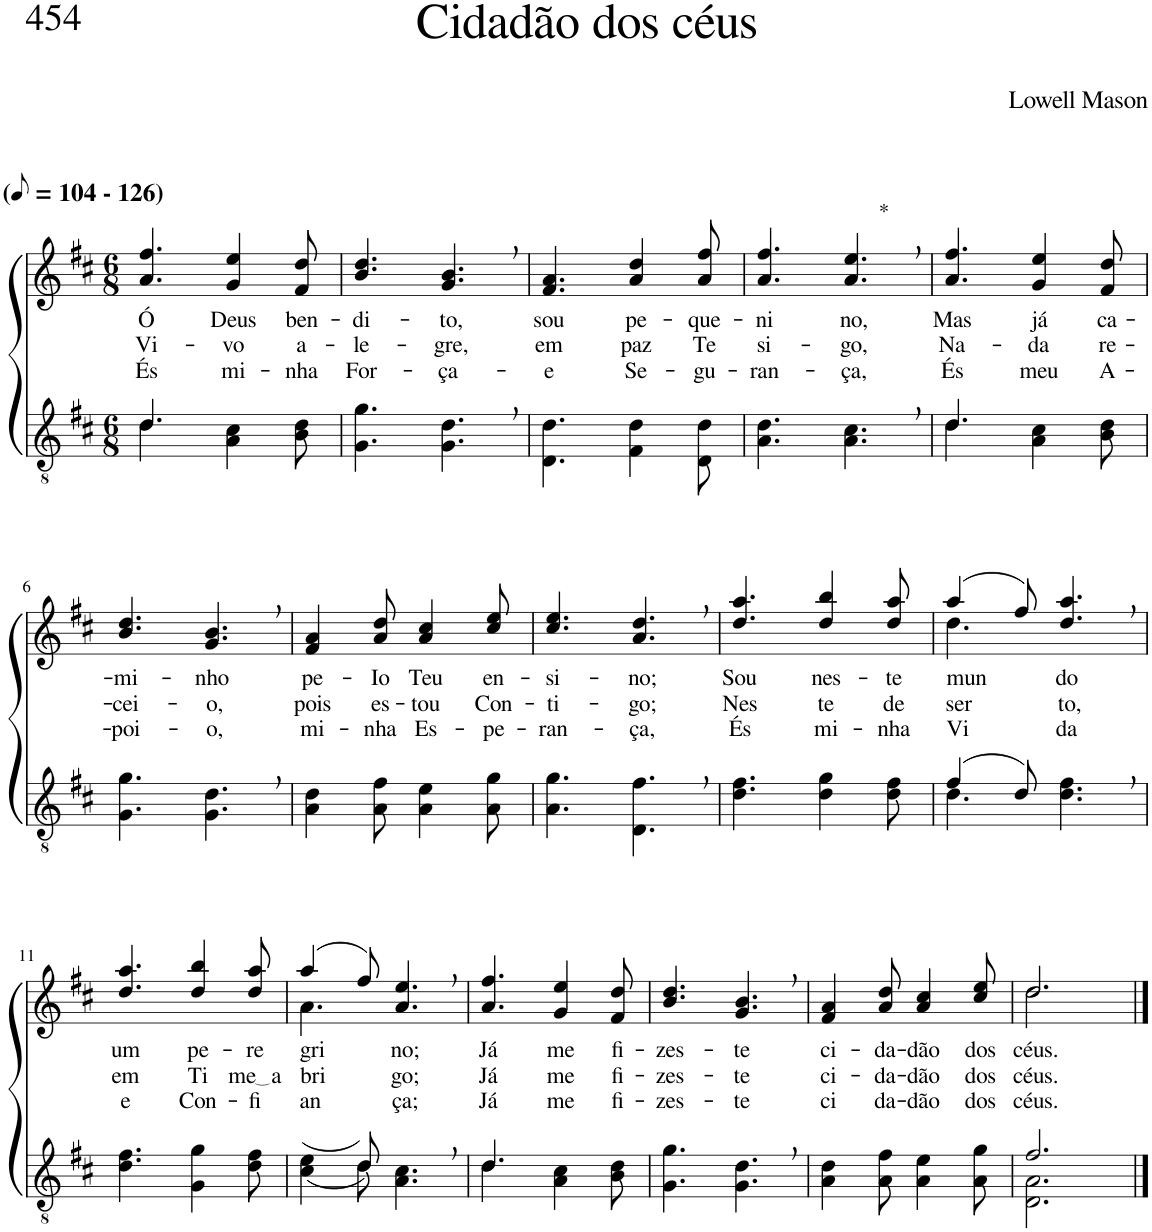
**kern	**kern	**text	**text	**text
*part2	*part1	*part1	*part1	*part1
*staff2	*staff1	*staff1	*staff1	*staff1
*I"Parte III e IV	*I"Parte I e II	*	*	*
*clefGv2	*clefG2	*	*	*
*Trd4c7	*Trd4c7	*	*	*
*k[f#c#]	*k[f#c#]	*	*	*
*M6/8	*M6/8	*	*	*
*MM52	*MM52	*	*	*
=1	=1	=1	=1	=1
*^	*	*	*	*
!	!	!LO:TX:a:B:t=(	!	!	!
!	!	!LO:TX:a:B:t=- 126)	!	!	!
!	!	!	!LO:LY:b	!LO:LY:b	!LO:LY:b
4.d/	4.d\	4.a/ 4.ff#/	Ó	Vi-	És
!	!	!	!LO:LY:b	!LO:LY:b	!LO:LY:b
4.ryy	4A\ 4c#\	4g/ 4ee/	Deus	-vo	mi-
!	!	!	!LO:LY:b	!LO:LY:b	!LO:LY:b
.	8B\ 8d\	8f#/ 8dd/	ben-	a-	-nha
=2	=2	=2	=2	=2	=2
!	!	!	!LO:LY:b	!LO:LY:b	!LO:LY:b
*v	*v	*	*	*	*
4.G\ 4.g\	4.b/ 4.dd/	-di-	-le-	For-
!	!	!LO:LY:b	!LO:LY:b	!LO:LY:b
4.G\, 4.d\,	4.g/, 4.b/,	-to,	-gre,	-ça-
=3	=3	=3	=3	=3
!	!	!LO:LY:b	!LO:LY:b	!LO:LY:b
4.D\ 4.d\	4.f#/ 4.a/	sou	em	-e
!	!	!LO:LY:b	!LO:LY:b	!LO:LY:b
4F#\ 4d\	4a/ 4dd/	pe-	paz	Se-
!	!	!LO:LY:b	!LO:LY:b	!LO:LY:b
8D\ 8d\	8a/ 8ff#/	-que-	Te	-gu-
=4	=4	=4	=4	=4
!	!	!LO:LY:b	!LO:LY:b	!LO:LY:b
4.A\ 4.d\	4.a/ 4.ff#/	-ni	si-	-ran-
!	!LO:TX:a:t=*	!	!	!
!	!	!LO:LY:b	!LO:LY:b	!LO:LY:b
4.A\, 4.c#\,	4.a/, 4.ee/,	no,	-go,	-ça,
=5	=5	=5	=5	=5
*^	*	*	*	*
!	!	!	!LO:LY:b	!LO:LY:b	!LO:LY:b
4.d/	4.d\	4.a/ 4.ff#/	Mas	Na-	És
!	!	!	!LO:LY:b	!LO:LY:b	!LO:LY:b
4.ryy	4A\ 4c#\	4g/ 4ee/	já	-da	meu
!	!	!	!LO:LY:b	!LO:LY:b	!LO:LY:b
.	8B\ 8d\	8f#/ 8dd/	ca-	re-	A-
!!LO:LB:g=z
=6	=6	=6	=6	=6	=6
!	!	!	!LO:LY:b	!LO:LY:b	!LO:LY:b
*v	*v	*	*	*	*
4.G\ 4.g\	4.b/ 4.dd/	-mi-	-cei-	-poi-
!	!	!LO:LY:b	!LO:LY:b	!LO:LY:b
4.G\, 4.d\,	4.g/, 4.b/,	-nho	-o,	-o,
=7	=7	=7	=7	=7
!	!	!LO:LY:b	!LO:LY:b	!LO:LY:b
4A\ 4d\	4f#/ 4a/	pe-	pois	mi-
!	!	!LO:LY:b	!LO:LY:b	!LO:LY:b
8A\ 8f#\	8a/ 8dd/	-Io	es-	-nha
!	!	!LO:LY:b	!LO:LY:b	!LO:LY:b
4A\ 4e\	4a/ 4cc#/	Teu	-tou	Es-
!	!	!LO:LY:b	!LO:LY:b	!LO:LY:b
8A\ 8g\	8cc#/ 8ee/	en-	Con-	-pe-
=8	=8	=8	=8	=8
!	!	!LO:LY:b	!LO:LY:b	!LO:LY:b
4.A\ 4.g\	4.cc#/ 4.ee/	-si-	-ti-	-ran-
!	!	!LO:LY:b	!LO:LY:b	!LO:LY:b
4.D\, 4.f#\,	4.a/, 4.dd/,	-no;	-go;	-ça,
=9	=9	=9	=9	=9
!	!	!LO:LY:b	!LO:LY:b	!LO:LY:b
4.d\ 4.f#\	4.dd/ 4.aa/	Sou	Nes	És
!	!	!LO:LY:b	!LO:LY:b	!LO:LY:b
4d\ 4g\	4dd/ 4bb/	nes-	te	mi-
!	!	!LO:LY:b	!LO:LY:b	!LO:LY:b
8d\ 8f#\	8dd/ 8aa/	-te	de-	-nha
=10	=10	=10	=10	=10
*^	*^	*	*	*
!	!	!	!	!LO:LY:b	!LO:LY:b	!LO:LY:b
(4f#/	4.d\	(4aa/	4.dd\	mun-	-ser-	Vi-
8d/)	.	8ff#/)	.	.	.	.
!	!	!	!	!LO:LY:b	!LO:LY:b	!LO:LY:b
4.ryy	4.d\ 4.f#\	4.dd/, 4.aa/,	4.ryy	do	-to,	-da
!!LO:LB:g=z
=11	=11	=11	=11	=11	=11	=11
!	!	!	!	!LO:LY:b	!LO:LY:b	!LO:LY:b
*v	*v	*	*	*	*	*
*	*v	*v	*	*	*
4.d\ 4.f#\	4.dd/ 4.aa/	um	em	e
!	!	!LO:LY:b	!LO:LY:b	!LO:LY:b
4G\ 4g\	4dd/ 4bb/	pe-	Ti	Con-
!	!	!LO:LY:b	!LO:LY:b	!LO:LY:b
8d\ 8f#\	8dd/ 8aa/	-re-	me a	-fi-
=12	=12	=12	=12	=12
*^	*^	*	*	*
!	!	!	!	!LO:LY:b	!LO:LY:b	!LO:LY:b
4ryy	4c#\ 4e\	(4aa/	4.a\	-gri-	-bri-	-an-
((8d/	8d\	8ff#/)	.	.	.	.
!	!	!	!	!LO:LY:b	!LO:LY:b	!LO:LY:b
4.ryy	4.A\ 4.c#\	4.a/, 4.ee/,	4.ryy	no;	go;	-ça;
=13	=13	=13	=13	=13	=13	=13
!	!	!	!	!LO:LY:b	!LO:LY:b	!LO:LY:b
*	*	*v	*v	*	*	*
4.d/	4.d\	4.a/ 4.ff#/	Já	Já	Já
!	!	!	!LO:LY:b	!LO:LY:b	!LO:LY:b
4.ryy	4A\ 4c#\	4g/ 4ee/	me	me	me
!	!	!	!LO:LY:b	!LO:LY:b	!LO:LY:b
.	8B\ 8d\	8f#/ 8dd/	fi-	fi-	fi-
=14	=14	=14	=14	=14	=14
!	!	!	!LO:LY:b	!LO:LY:b	!LO:LY:b
*v	*v	*	*	*	*
4.G\ 4.g\	4.b/ 4.dd/	-zes-	-zes-	-zes-
!	!	!LO:LY:b	!LO:LY:b	!LO:LY:b
4.G\, 4.d\,	4.g/, 4.b/,	-te	-te	-te
=15	=15	=15	=15	=15
!	!	!LO:LY:b	!LO:LY:b	!LO:LY:b
4A\ 4d\	4f#/ 4a/	ci-	ci-	ci
!	!	!LO:LY:b	!LO:LY:b	!LO:LY:b
8A\ 8f#\	8a/ 8dd/	-da-	-da-	da-
!	!	!LO:LY:b	!LO:LY:b	!LO:LY:b
4A\ 4e\	4a/ 4cc#/	-dão	-dão	-dão
!	!	!LO:LY:b	!LO:LY:b	!LO:LY:b
8A\ 8g\	8cc#/ 8ee/	dos	dos	dos
=16	=16	=16	=16	=16
*^	*^	*	*	*
!	!	!	!	!LO:LY:b	!LO:LY:b	!LO:LY:b
2.f#/	2.D\ 2.A\	2.dd/	2.dd\	-céus.	-céus.	céus.
*v	*v	*	*	*	*	*
*	*v	*v	*	*	*
==	==	==	==	==
*-	*-	*-	*-	*-
